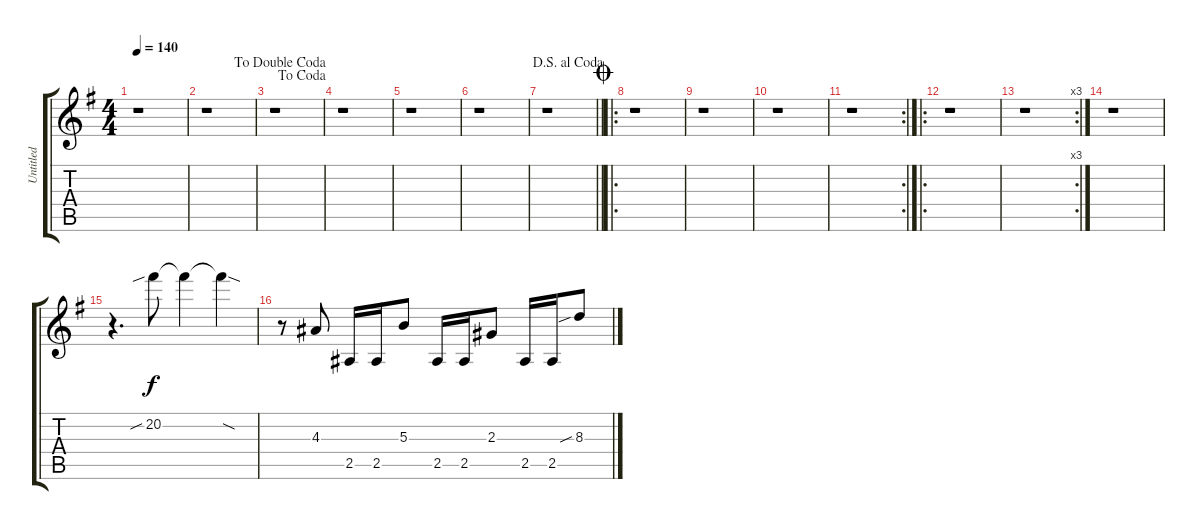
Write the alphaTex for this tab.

\track ("Untitled" "Untitled") {instrument distortionguitar}
\staff {score tabs}
\tuning (Eb4 Bb3 Gb3 Db3 Ab2 Eb2) {hide}
\ts (4 4)
\tempo 140
\clef g2
\ks g
r.1{dy f} |
r.1 |
\jump dacoda
\jump dadoublecoda
r.1 |
r.1 |
r.1 |
r.1 |
\jump dalsegnoalcoda
\barLineRight lightlight
r.1 |
\ro
\jump coda
r.1 |
r.1 |
r.1 |
\rc 2
r.1 |
\ro
r.1 |
\rc 3
r.1 |
r.1 |
r.4{d} 20.2{sib}.8 20.2{t}.4 20.2{sod t}.4 |
r.8 4.3.8 2.5.16 2.5.16 5.3.8 2.5.16 2.5.16 2.3.8 2.5.16 2.5.16 8.3{sib}.8
